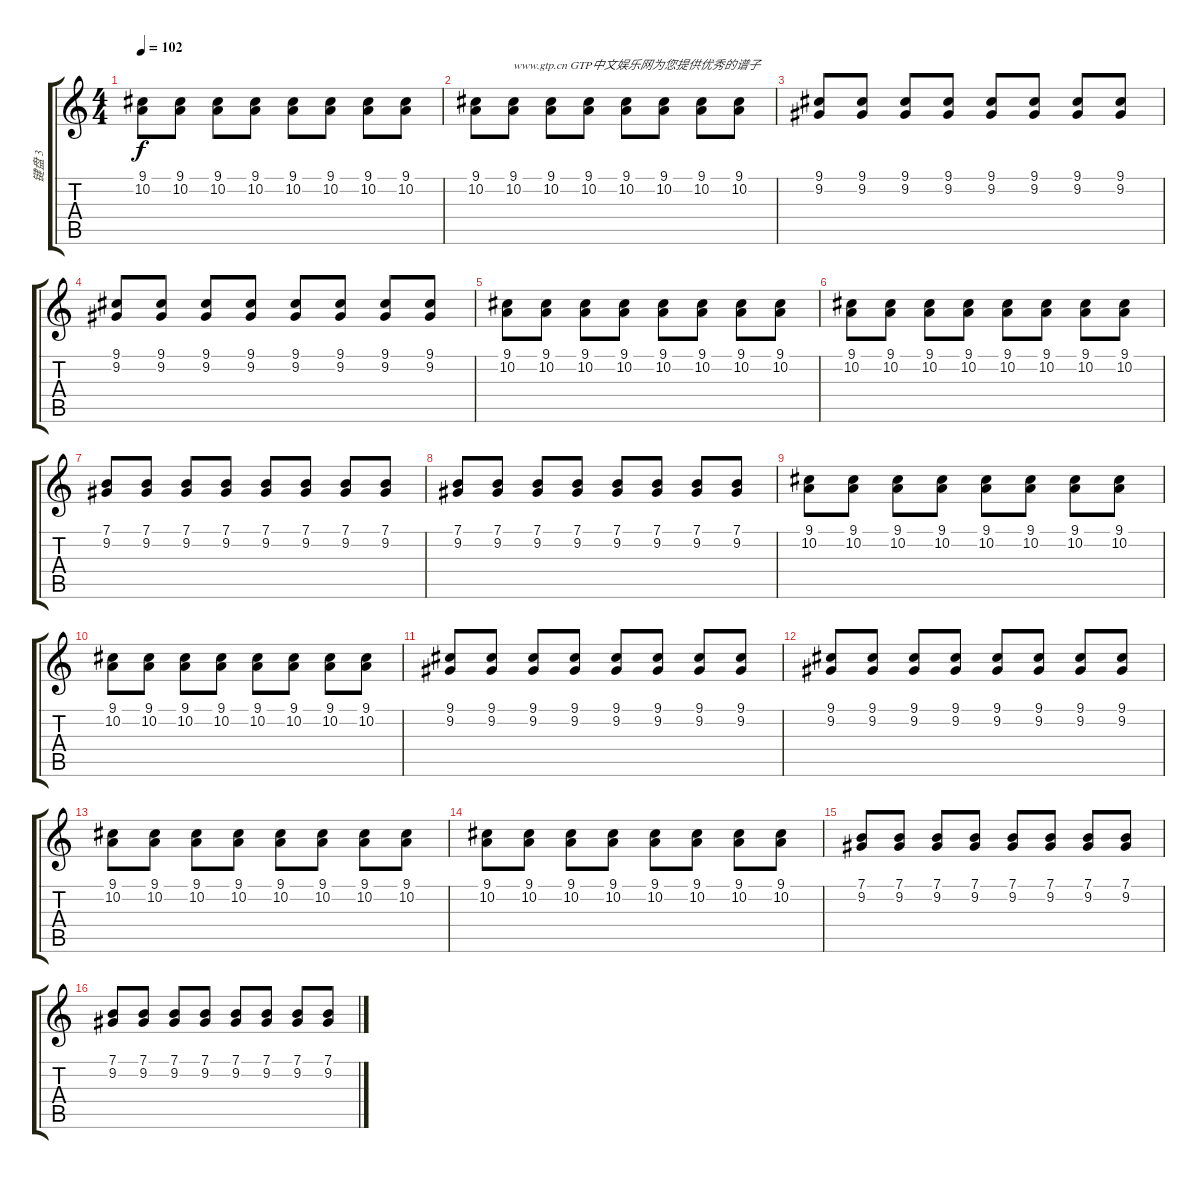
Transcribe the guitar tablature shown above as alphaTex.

\track ("键盘 3" "键盘 3") {instrument electricgrandpiano}
\staff {score tabs}
\tuning (E4 B3 G3 D3 A2 E2) {hide}
\ts (4 4)
\tempo 102
\clef g2
\ks c
(9.1 10.2).8{dy f} (9.1 10.2).8 (9.1 10.2).8 (9.1 10.2).8 (9.1 10.2).8 (9.1 10.2).8 (9.1 10.2).8 (9.1 10.2).8 |
(9.1 10.2).8 (9.1 10.2).8{txt "www.gtp.cn GTP中文娱乐网为您提供优秀的谱子"} (9.1 10.2).8 (9.1 10.2).8 (9.1 10.2).8 (9.1 10.2).8 (9.1 10.2).8 (9.1 10.2).8 |
(9.1 9.2).8 (9.1 9.2).8 (9.1 9.2).8 (9.1 9.2).8 (9.1 9.2).8 (9.1 9.2).8 (9.1 9.2).8 (9.1 9.2).8 |
(9.1 9.2).8 (9.1 9.2).8 (9.1 9.2).8 (9.1 9.2).8 (9.1 9.2).8 (9.1 9.2).8 (9.1 9.2).8 (9.1 9.2).8 |
(9.1 10.2).8 (9.1 10.2).8 (9.1 10.2).8 (9.1 10.2).8 (9.1 10.2).8 (9.1 10.2).8 (9.1 10.2).8 (9.1 10.2).8 |
(9.1 10.2).8 (9.1 10.2).8 (9.1 10.2).8 (9.1 10.2).8 (9.1 10.2).8 (9.1 10.2).8 (9.1 10.2).8 (9.1 10.2).8 |
(7.1 9.2).8 (7.1 9.2).8 (7.1 9.2).8 (7.1 9.2).8 (7.1 9.2).8 (7.1 9.2).8 (7.1 9.2).8 (7.1 9.2).8 |
(7.1 9.2).8 (7.1 9.2).8 (7.1 9.2).8 (7.1 9.2).8 (7.1 9.2).8 (7.1 9.2).8 (7.1 9.2).8 (7.1 9.2).8 |
(9.1 10.2).8 (9.1 10.2).8 (9.1 10.2).8 (9.1 10.2).8 (9.1 10.2).8 (9.1 10.2).8 (9.1 10.2).8 (9.1 10.2).8 |
(9.1 10.2).8 (9.1 10.2).8 (9.1 10.2).8 (9.1 10.2).8 (9.1 10.2).8 (9.1 10.2).8 (9.1 10.2).8 (9.1 10.2).8 |
(9.1 9.2).8 (9.1 9.2).8 (9.1 9.2).8 (9.1 9.2).8 (9.1 9.2).8 (9.1 9.2).8 (9.1 9.2).8 (9.1 9.2).8 |
(9.1 9.2).8 (9.1 9.2).8 (9.1 9.2).8 (9.1 9.2).8 (9.1 9.2).8 (9.1 9.2).8 (9.1 9.2).8 (9.1 9.2).8 |
(9.1 10.2).8 (9.1 10.2).8 (9.1 10.2).8 (9.1 10.2).8 (9.1 10.2).8 (9.1 10.2).8 (9.1 10.2).8 (9.1 10.2).8 |
(9.1 10.2).8 (9.1 10.2).8 (9.1 10.2).8 (9.1 10.2).8 (9.1 10.2).8 (9.1 10.2).8 (9.1 10.2).8 (9.1 10.2).8 |
(7.1 9.2).8 (7.1 9.2).8 (7.1 9.2).8 (7.1 9.2).8 (7.1 9.2).8 (7.1 9.2).8 (7.1 9.2).8 (7.1 9.2).8 |
(7.1 9.2).8 (7.1 9.2).8 (7.1 9.2).8 (7.1 9.2).8 (7.1 9.2).8 (7.1 9.2).8 (7.1 9.2).8 (7.1 9.2).8
